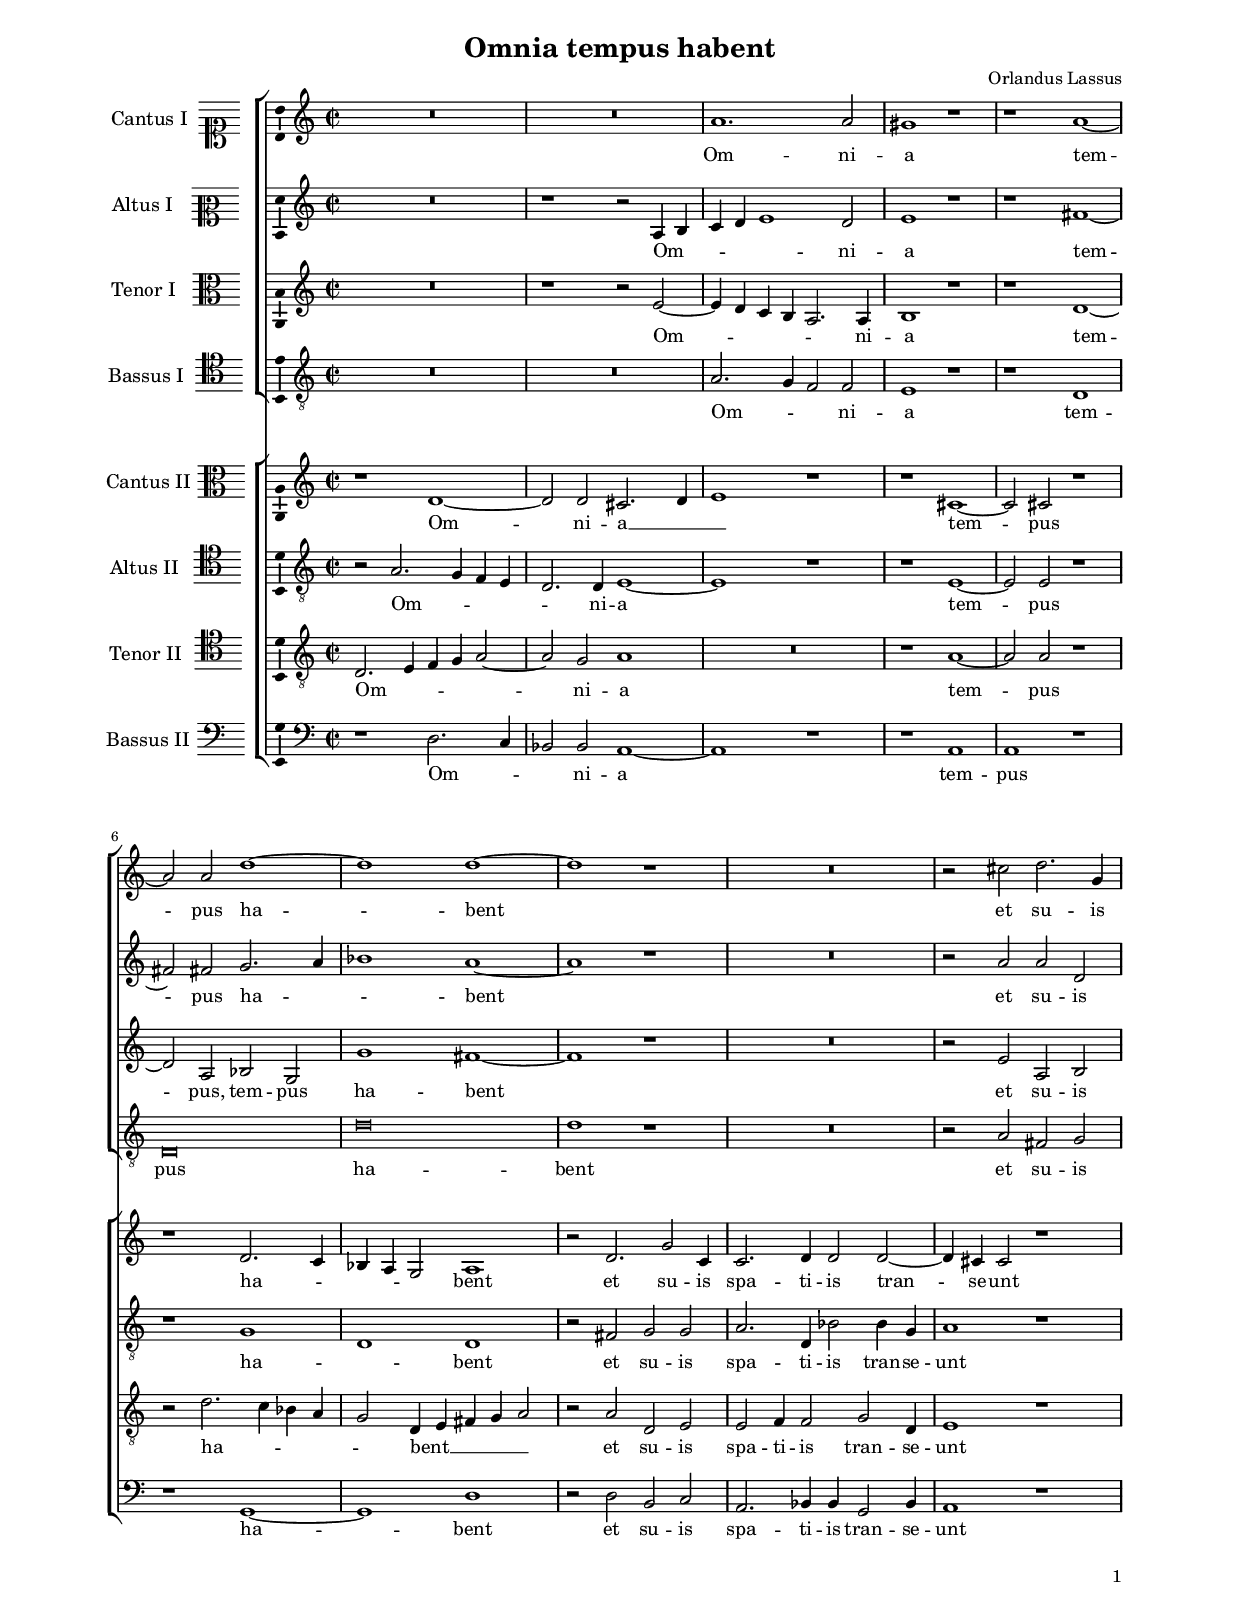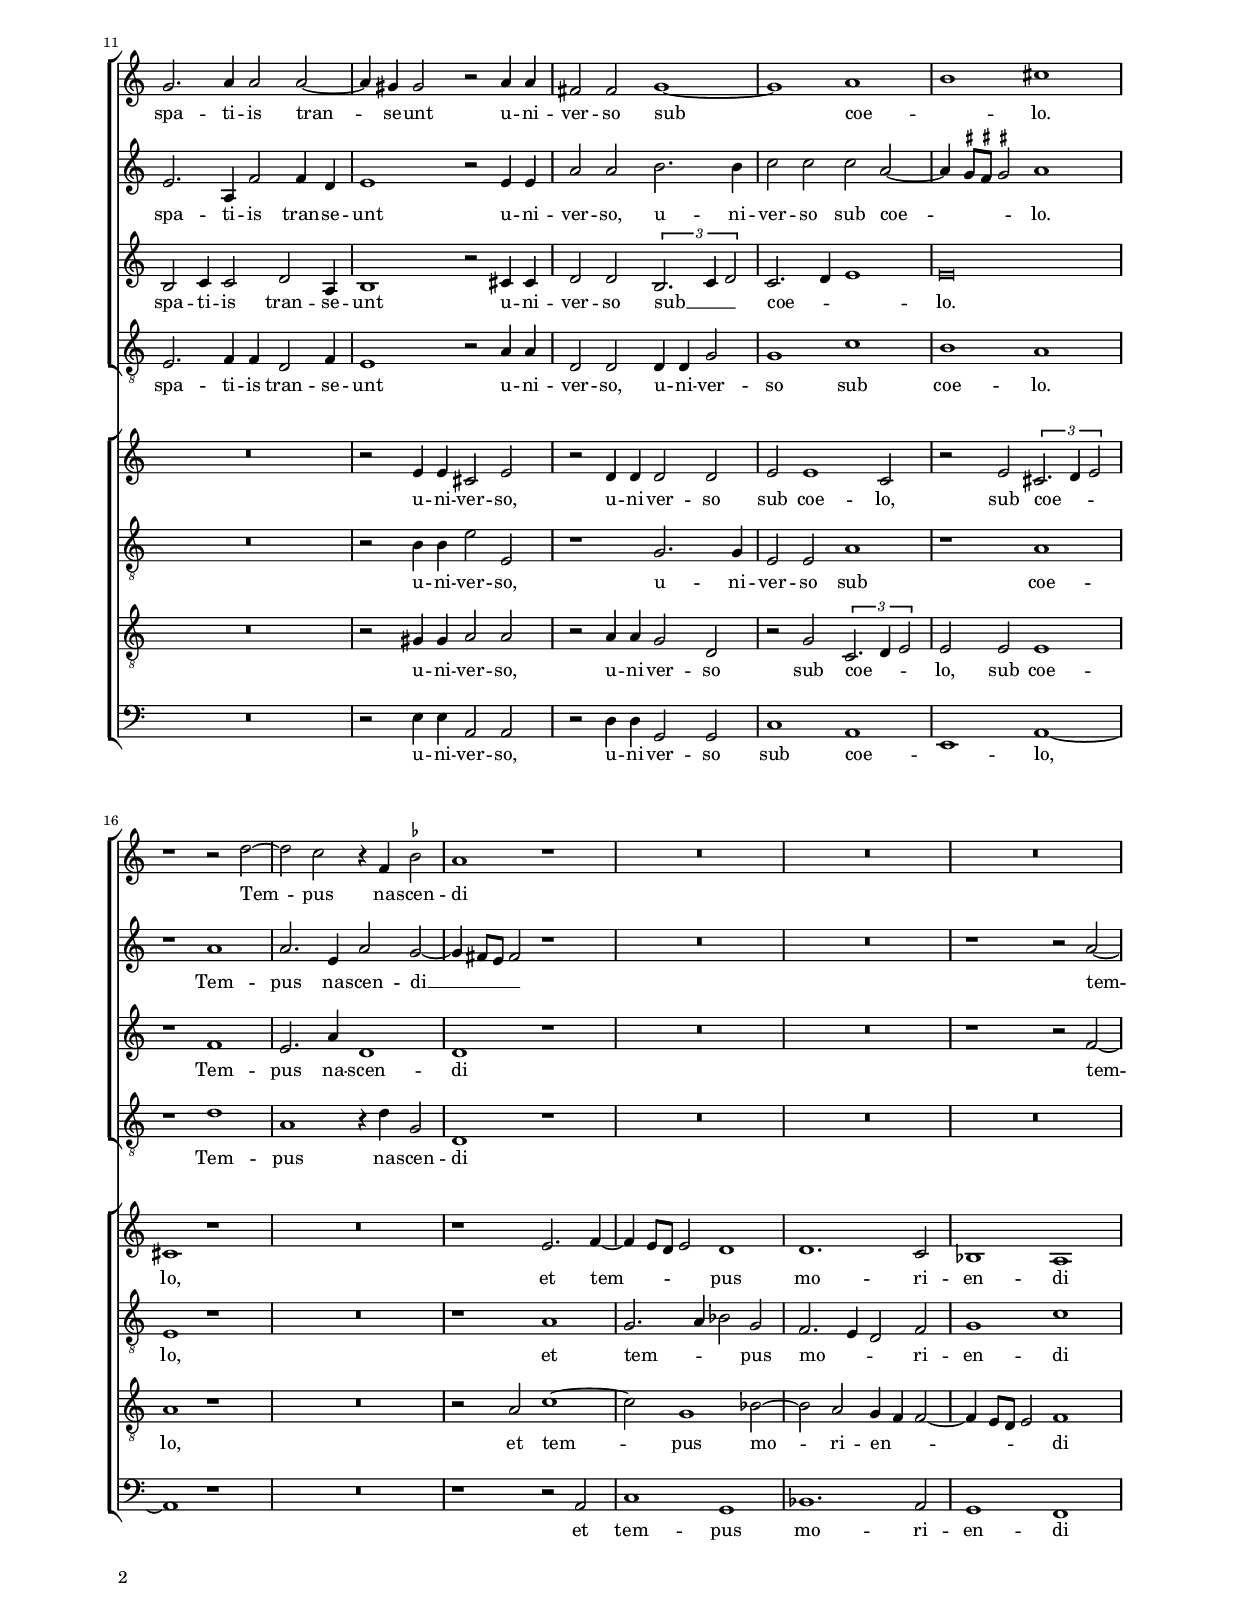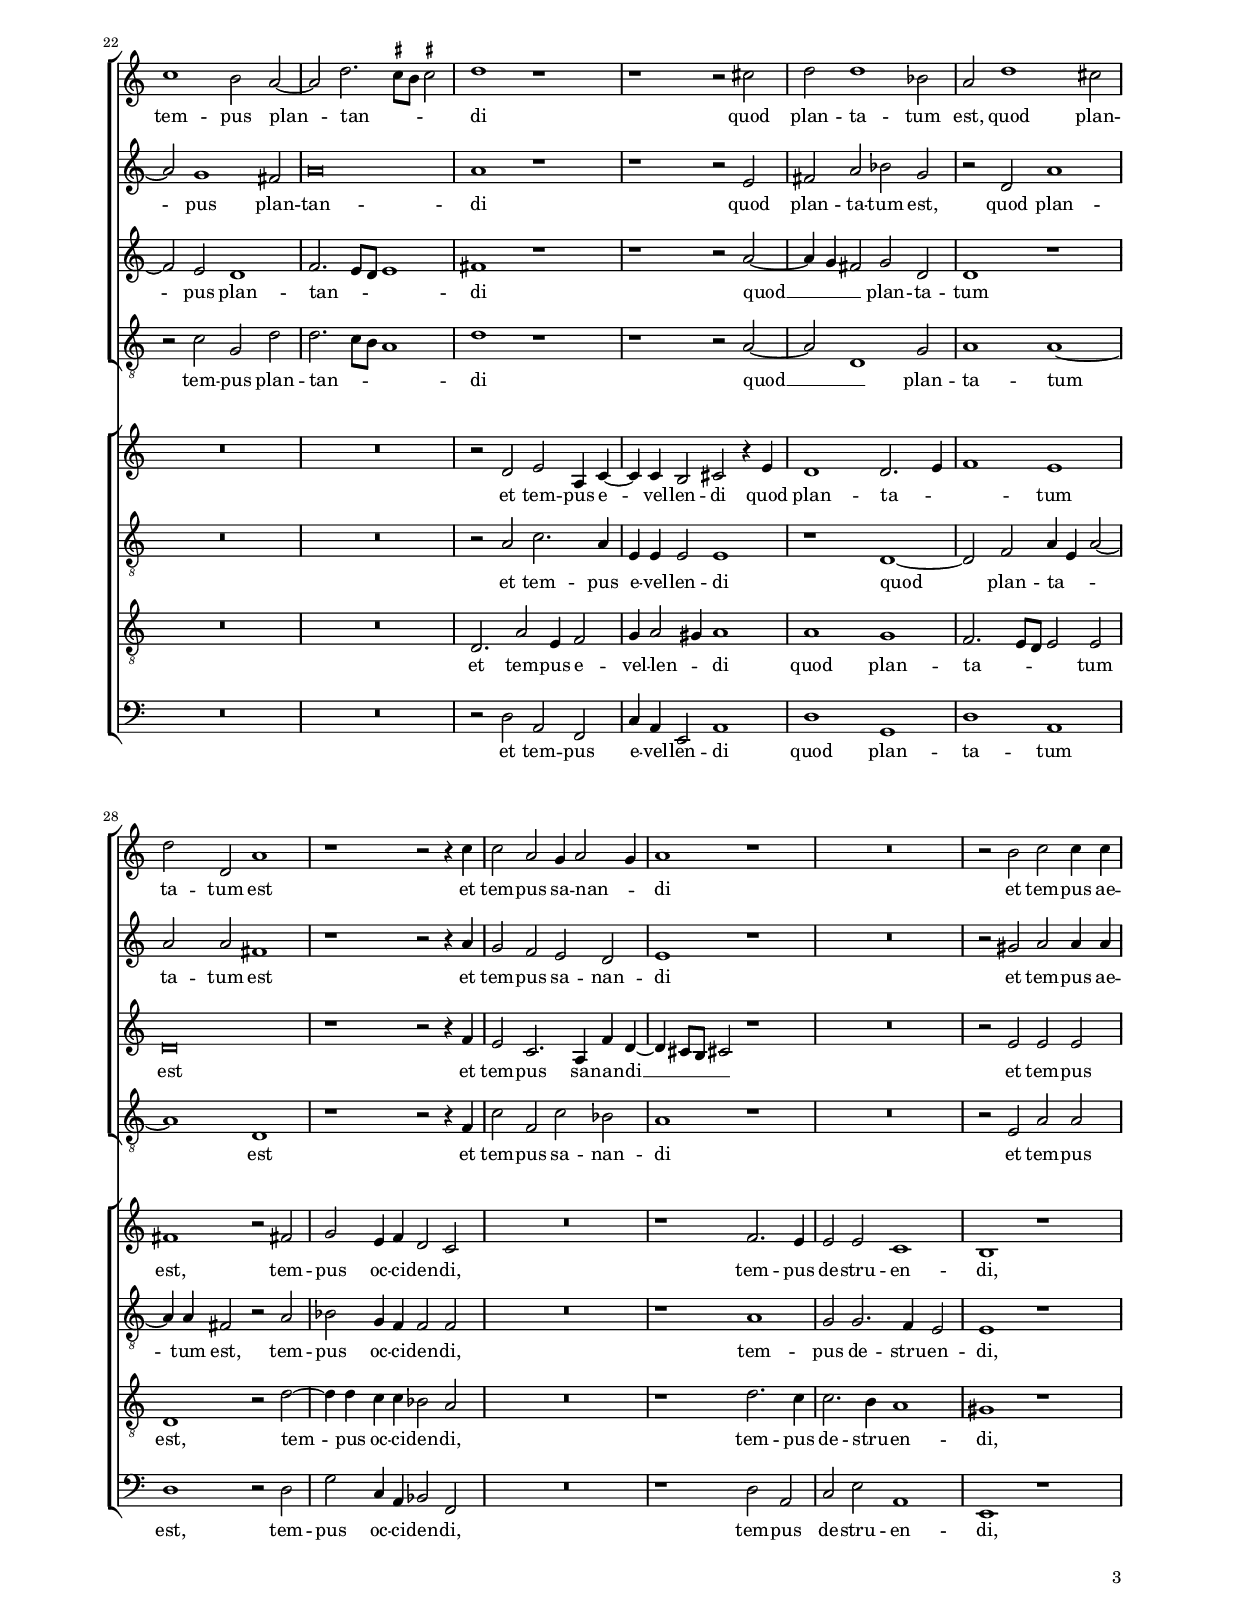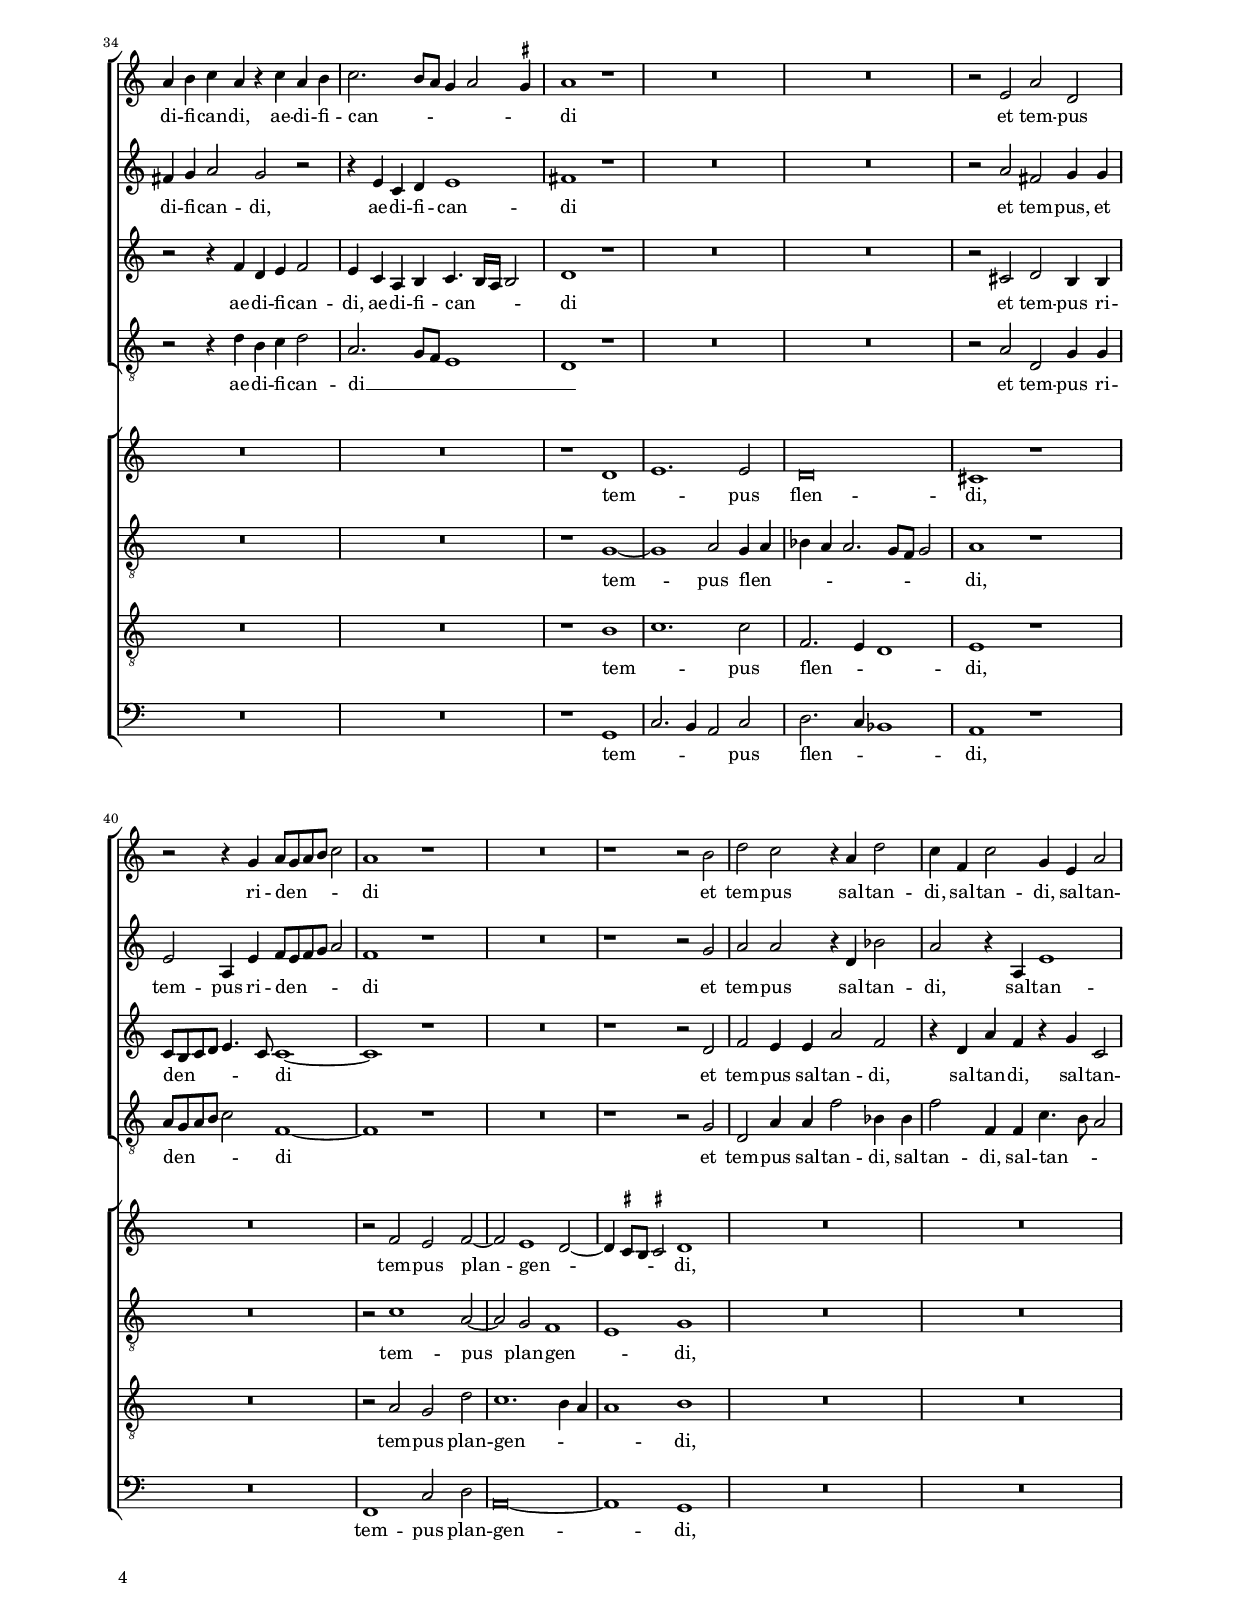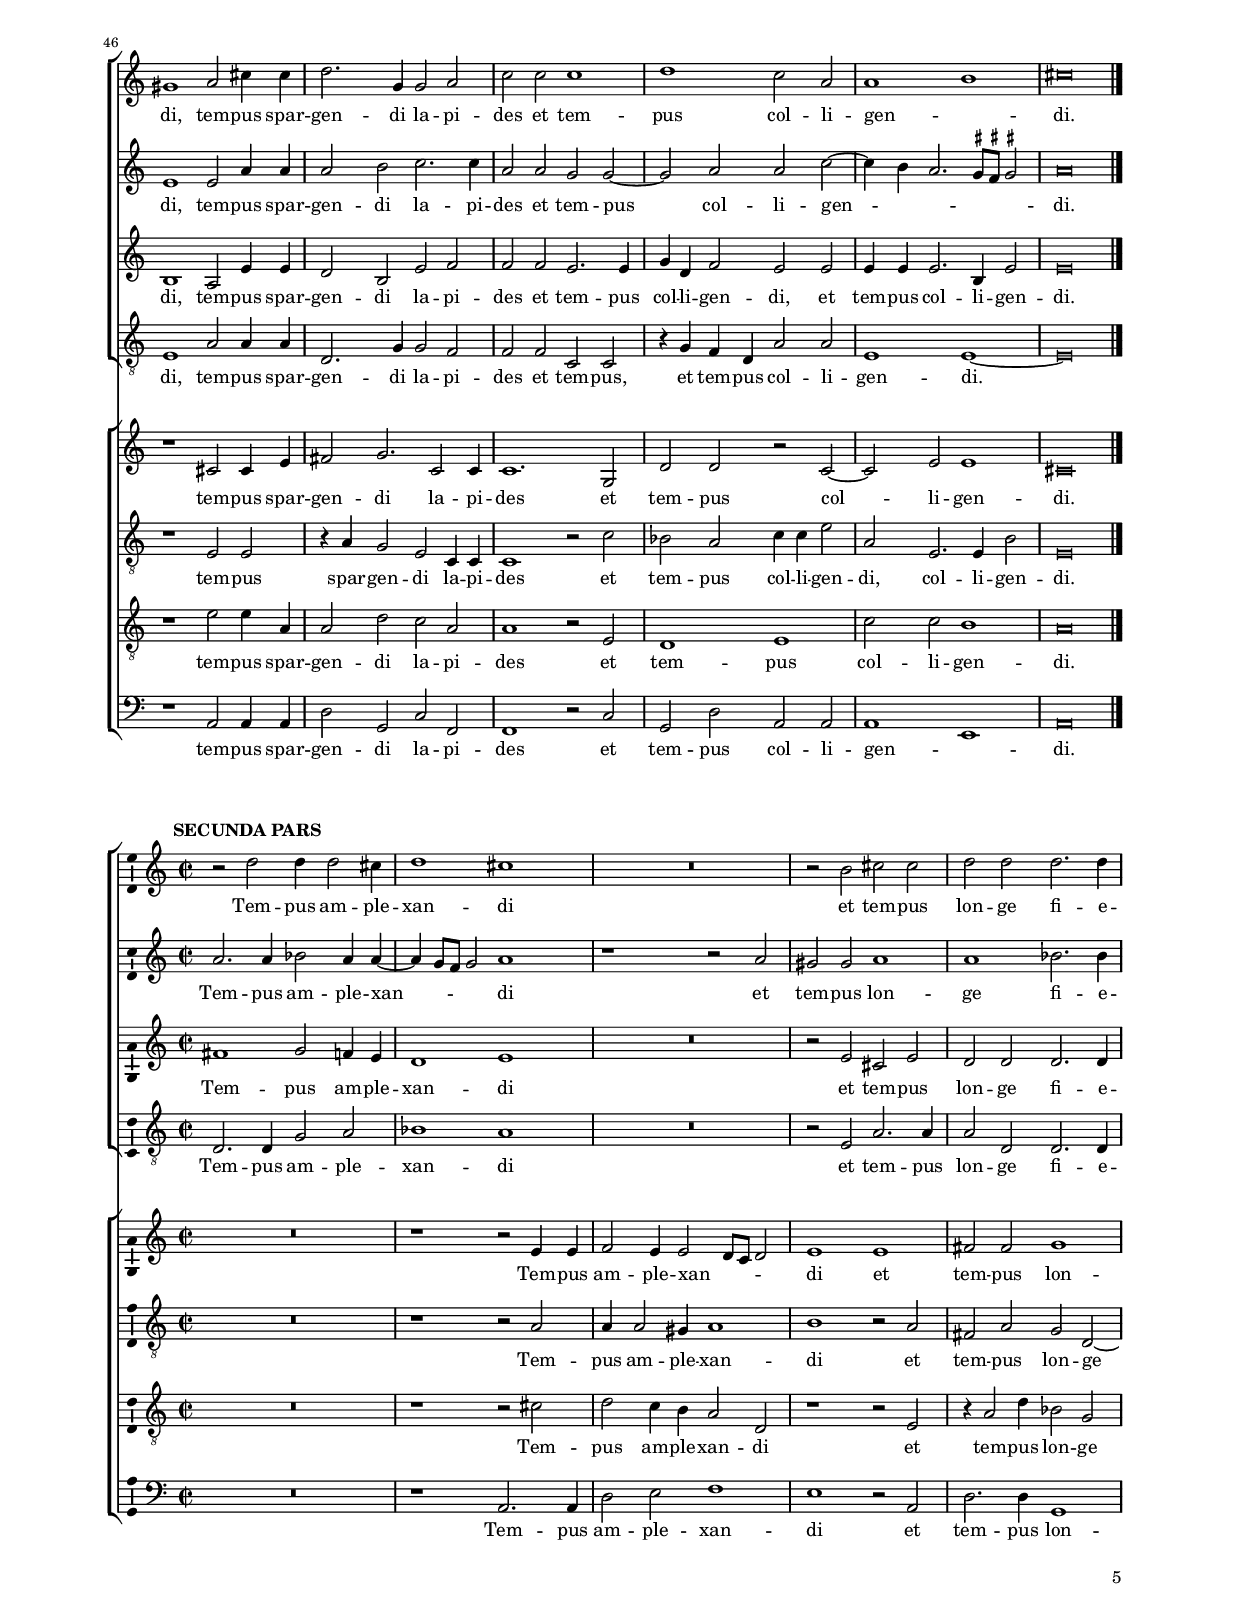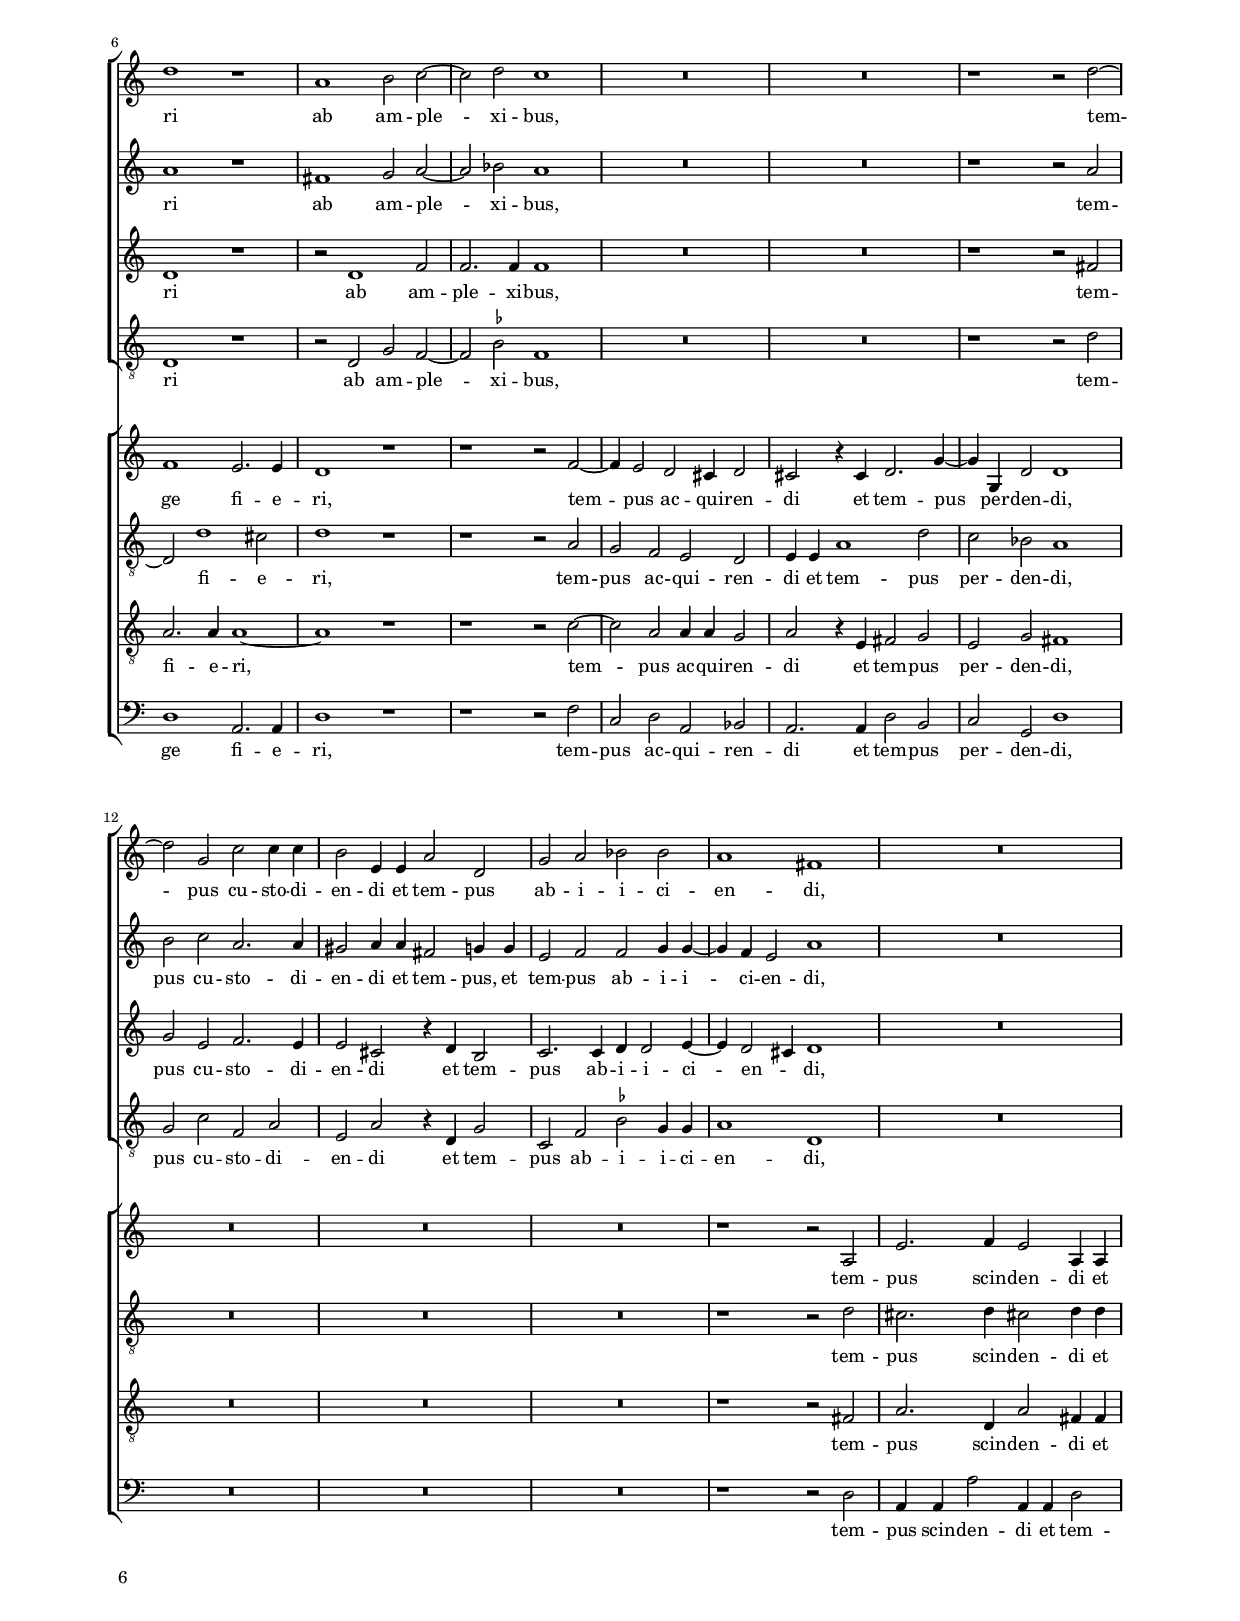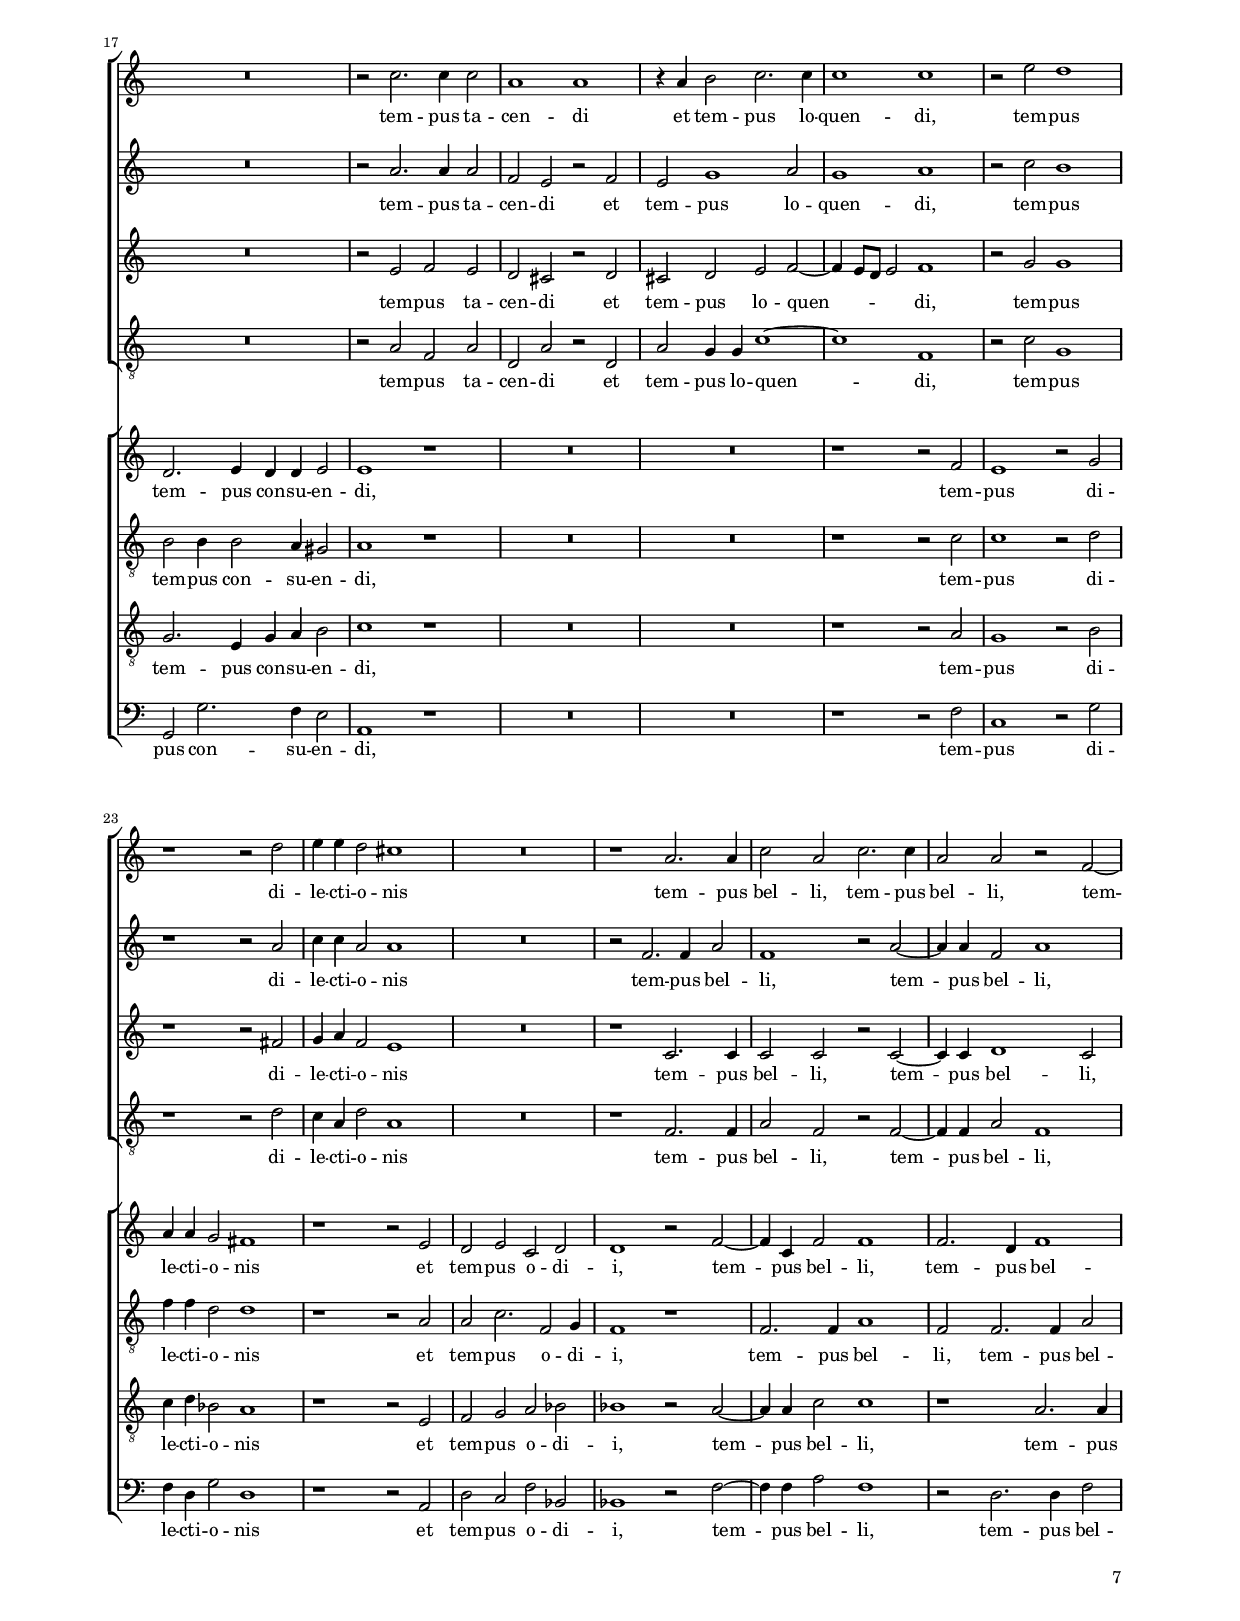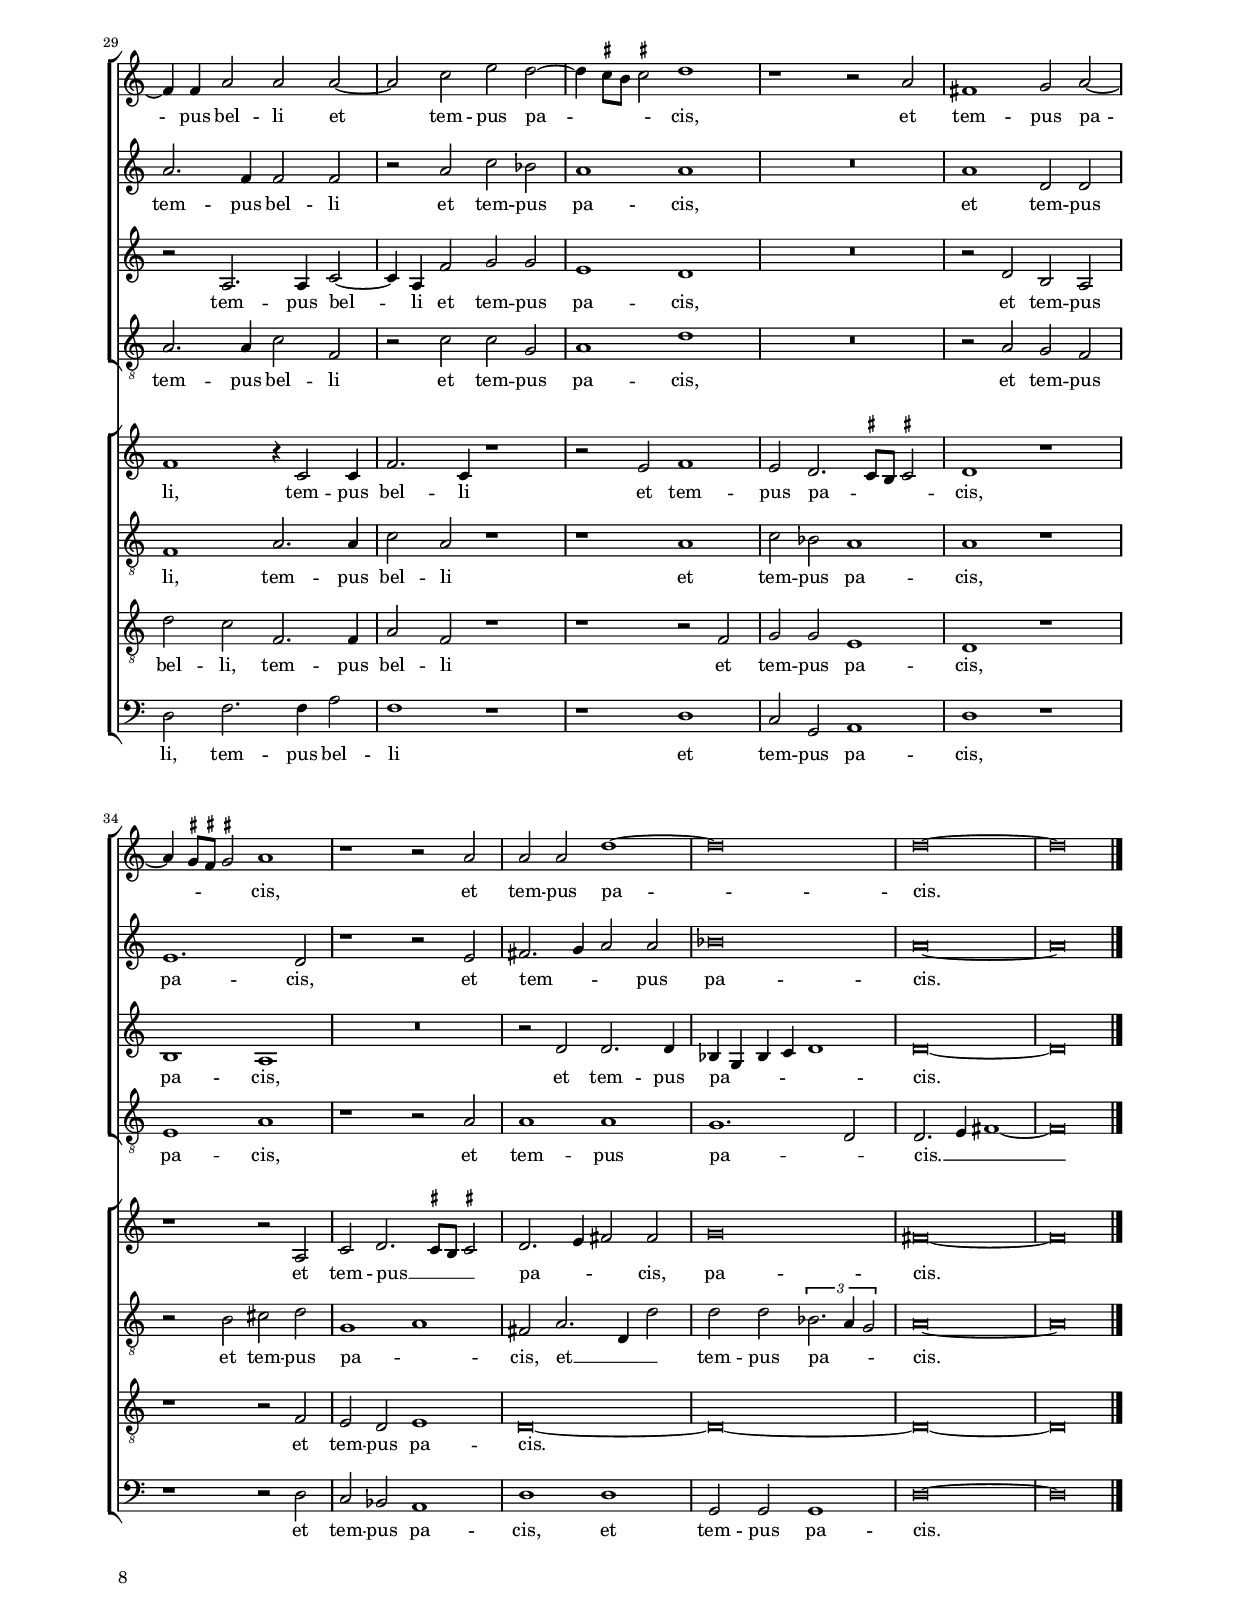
\header 
{
	title="Omnia tempus habent"
	composer="Orlandus Lassus"
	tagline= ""
}

\version "2.24.0"
\include "deutsch.ly"
#(set-global-staff-size 15)
% #(set-default-paper-size "letter")
#(ly:set-option 'point-and-click #f)


\paper
	{
	top-margin = 2 \cm
	bottom-margin = 1.4 \cm
	left-margin = 2 \cm
	right-margin = 2 \cm
	print-page-number = ##f
	ragged-bottom = ##f
	ragged-last-bottom = ##t
%   systems-per-page = 2
%   page-count = 6
	score-system-spacing = #'((basic-distance . 18) (minimum-distance . 14) (padding . 7) (strechability . 250))
	system-system-spacing = #'((basic-distance . 18) (minimum-distance . 14) (padding . 7) (strechability . 250))
	oddFooterMarkup=\markup   \fill-line { "" \fromproperty #'page:page-number-string }
	evenFooterMarkup=\markup  \fill-line { \fromproperty #'page:page-number-string "" }
	last-bottom-spacing = #'((basic-distance . 12) (minimum-distance . 7) (padding . 4))
	}


global =  
	{
	\key c \major
	\time 2/2 \set Score.measureLength = #(ly:make-moment 2/1)
	\skip 1*2*51 \bar "|."
	}

	ficta = { \once \set suggestAccidentals = ##t }
	
	forget = #(define-music-function (music) (ly:music?) #{
	\accidentalStyle forget
	$music
	\accidentalStyle default
	#})


incipitcantusprimus = \markup { \score {
	{
	\set Staff.instrumentName = \markup { \fontsize #1 "Cantus I" }
	\key c \major
	\clef soprano
	s4 \bar ""
	}
	\layout  {
	raggedright = ##t
	indent = 1.6 \cm
	line-width = 2.4\cm
	\context { \Staff \remove Time_signature_engraver }
	\override Staff.Clef.Y-extent = #'(0 . 0)
	}} \hspace #1 }


incipitaltusprimus = \markup { \score {
	{
	\set Staff.instrumentName = \markup { \fontsize #1 "Altus I" }
	\key c \major
	\clef mezzosoprano
	s4 \bar ""
	}
	\layout  {
	raggedright = ##t
	indent = 1.6 \cm
	line-width = 2.4\cm
	\context { \Staff \remove Time_signature_engraver }
	\override Staff.Clef.Y-extent = #'(0 . 0)
	}} \hspace #1 }


incipittenorprimus = \markup { \score {
	{
	\set Staff.instrumentName = \markup { \fontsize #1 "Tenor I" }
	\key c \major
	\clef alto
	s4 \bar ""
	}
	\layout  {
	raggedright = ##t
	indent = 1.6 \cm
	line-width = 2.4\cm
	\context { \Staff \remove Time_signature_engraver }
	\override Staff.Clef.Y-extent = #'(0 . 0)
	}} \hspace #1 }	


incipitbassusprimus = \markup { \score {
	{
	\set Staff.instrumentName = \markup { \fontsize #1 "Bassus I" }
	\key c \major
	\clef tenor
	s4 \bar ""
	}
	\layout  {
	raggedright = ##t
	indent = 1.6 \cm
	line-width = 2.4\cm
	\context { \Staff \remove Time_signature_engraver }
	\override Staff.Clef.Y-extent = #'(0 . 0)
	}} \hspace #1 }

incipitcantussecundus = \markup { \score {
	{
	\set Staff.instrumentName = \markup { \fontsize #1 "Cantus II" }
	\key c \major
	\clef alto
	s4 \bar ""
	}
	\layout  {
	raggedright = ##t
	indent = 1.6 \cm
	line-width = 2.4\cm
	\context { \Staff \remove Time_signature_engraver }
	\override Staff.Clef.Y-extent = #'(0 . 0)
	}} \hspace #1 }
      
incipitaltussecundus = \markup { \score {
	{
	\set Staff.instrumentName = \markup { \fontsize #1 "Altus II" }
	\key c \major
	\clef tenor
	s4 \bar ""
	}
	\layout  {
	raggedright = ##t
	indent = 1.6 \cm
	line-width = 2.4\cm
	\context { \Staff \remove Time_signature_engraver }
	\override Staff.Clef.Y-extent = #'(0 . 0)
	}} \hspace #1 }
      
incipittenorsecundus = \markup { \score {
	{
	\set Staff.instrumentName = \markup { \fontsize #1 "Tenor II" }
	\key c \major
	\clef tenor
	s4 \bar ""
	}
	\layout  {
	raggedright = ##t
	indent = 1.6 \cm
	line-width = 2.4\cm
	\context { \Staff \remove Time_signature_engraver }
	\override Staff.Clef.Y-extent = #'(0 . 0)
	}} \hspace #1 }


incipitbassussecundus = \markup { \score {
	{
	\set Staff.instrumentName = \markup { \fontsize #1 "Bassus II" }
	\key c \major
	\clef bass
	s4 \bar ""
	}
	\layout  {
	raggedright = ##t
	indent = 1.6 \cm
	line-width = 2.4\cm
	\context { \Staff \remove Time_signature_engraver }
	\override Staff.Clef.Y-extent = #'(0 . 0)
	}} \hspace #1 }


cantusprimus =  \relative c''
	{
	R\breve
	R\breve
	a1. a2
	gis1 r
%5
	r1 a~ |
	a2 a d1~
	d1 d~
	d1 r
	R\breve
%10
	r2 cis d2. g,4 |
	g2. a4 a2 a~
	a4 gis gis2 r a4 a
	fis2 fis g1~
	g1 a
%15
	h1 cis |
	r1 r2 d~
	d2 c r4 f, \ficta b2
	a1 r
	R\breve
%20
	R\breve |
	R\breve
	c1 h2 a~
	a2 d2. \ficta cis8 h \ficta cis!2
	d1 r
%25
	r1 r2 cis |
	d2 d1 b2
	a2 d1 cis2
	d2 d, a'1
	r1 r2 r4 c
%30
	c2 a g4 a2 g4 |
	a1 r
	R\breve
	r2 h c c4 c
	a4 h c a r c a h
%35
	c2. h8 a g4 a2 \ficta gis4 |
	a1 r
	R\breve
	R\breve
	r2 e a d,
%40
	r2 r4 g a8 g a h c2 |
	a1 r
	R\breve
	r1 r2 h
	d2 c r4 a d2
%45
	c4 f, c'2 g4 e a2 |
	gis1 a2 cis4 cis
	d2. g,4 g2 a
	c2 c c1
	d1 c2 a
%50
	a1 h |
	cis\breve |
	}


altusprimus =  \relative c'
	{
	R\breve
	r1 r2 a4 h
	c4 d e1 d2
	e1 r
%5
	r1 fis~ |
	fis2 fis g2. a4
	b1 a~
	a1 r
	R\breve
%10
	r2 a a d, |
	e2. a,4 f'2 f4 d
	e1 r2 e4 e
	a2 a h2. h4
	c2 c c a~
%15
	a4 \ficta gis8 \ficta fis \ficta gis!2 a1 |
	r1 a
	a2. e4 a2 g~
	g4 fis8 e fis2 r1
	R\breve
%20
	R\breve |
	r1 r2 a~
	a2 g1 fis2
	a\breve
	a1 r
%25
	r1 r2 e |
	fis2 a b g
	r2 d a'1
	a2 a fis1
	r1 r2 r4 a
%30
	g2 f e d |
	e1 r
	R\breve
	r2 gis a a4 a
	fis4 g a2 g r
%35
	r4 e c d e1 |
	fis1 r
	R\breve
	R\breve
	r2 a fis g4 g
%40
	e2 a,4 e' f8 e f g a2 |
	f1 r
	R\breve
	r1 r2 g
	a2 a r4 d, b'2
%45
	a2 r4 a, e'1 |
	e1 e2 a4 a
	a2 h c2. c4
	a2 a g g~
	g2 a a c~
%50
	c4 h a2. \ficta gis8 \ficta fis \ficta gis!2 |
	a\breve |
	}


tenorprimus =  \relative c'
	{
	R\breve
	r1 r2 e~
	e4 d c h a2. a4
	h1 r
%5
	r1 d~ |
	d2 a b g
	g'1 fis~
	fis1 r
	R\breve
%10
	r2 e a, h |
	h2 c4 c2 d a4
	h1 r2 cis4 cis
	d2 d \tuplet 3/2 { h2. c4 d2 }
	c2. d4 e1
%15
	e\breve |
	r1 f
	e2. a4 d,1
	d1 r
	R\breve
%20
	R\breve |
	r1 r2 f~
	f2 e d1
	f2. e8 d e1
	fis1 r
%25
	r1 r2 a~ |
	a4 g fis2 g d
	d1 r
	d\breve
	r1 r2 r4 f
%30
	e2 c2. a4 f' d~ |
	d4 cis8 h cis!2 r1
	R\breve
	r2 e e e
	r2 r4 f d e f2
%35
	e4 c a h c4. h16 a h2 |
	d1 r
	R\breve
	R\breve
	r2 cis d h4 h
%40
	c8 h c d e4. c8 c1~ |
	c1 r
	R\breve
	r1 r2 d
	f2 e4 e a2 f
%45
	r4 d a' f r g c,2 |
	h1 a2 e'4 e
	d2 h e f
	f2 f e2. e4
	g4 d f2 e e
%50
	e4 e e2. h4 e2 |
	e\breve |
	}


bassusprimus =  \relative c
	{
	R\breve
	R\breve
	a'2. g4 f2 f
	e1 r
%5
	r1 d |
	d\breve
	d'\breve
	d1 r
	R\breve
%10
	r2 a fis g |
	e2. f4 f d2 f4
	e1 r2 a4 a
	d,2 d d4 d g2
	g1 c
%15
	h1 a |
	r1 d
	a1 r4 d g,2
	d1 r
	R\breve
%20
	R\breve |
	R\breve
	r2 c' g d'
	d2. c8 h a1
	d1 r
%25
	r1 r2 a~ |
	a2 d,1 g2
	a1 a~
	a1 d,
	r1 r2 r4 f
%30
	c'2 f, c' b |
	a1 r
	R\breve
	r2 e a a
	r2 r4 d h c d2
%35
	a2. g8 f e1 |
	d1 r
	R\breve
	R\breve
	r2 a' d, g4 g
%40
	a8 g a h c2 f,1~ |
	f1 r
	R\breve
	r1 r2 g
	d2 a'4 a f'2 b,4 b
%45
	f'2 f,4 f c'4. h8 a2 |
	e1 a2 a4 a
	d,2. g4 g2 f
	f2 f c c
	r4 g' f d a'2 a
%50
	e1 e~ |
	e\breve |
	}

cantussecundus =  \relative c''
	{
	r1 d,~
	d2 d cis2. d4
	e1 r
	r1 cis~
%5
	cis2 cis r1 |
	r1 d2. c4
	b4 a g2 a1
	r2 d2. g2 c,4
	c2. d4 d2 d~
%10
	d4 cis cis2 r1 |
	R\breve
	r2 e4 e cis2 e
	r2 d4 d d2 d
	e2 e1 c2
%15
	r2 e \tuplet 3/2 { cis2. d4 e2 } |
	cis1 r
	R\breve
	r1 e2. f4~
	f4 e8 d e2 d1
%20
	d1. c2 |
	b1 a
	R\breve
	R\breve
	r2 d e a,4 c~
%25
	c4 c h2 cis r4 e |
	d1 d2. e4
	f1 e
	fis1 r2 fis!
	g2 e4 f d2 c
%30
	R\breve |
	r1 f2. e4
	e2 e c1
	h1 r
	R\breve
%35
	R\breve |
	r1 d
	e1. e2
	d\breve
	cis1 r
%40
	R\breve |
	r2 f e f~
	f2 e1 d2~
	d4 \ficta cis8 h \ficta cis!2 d1
	R\breve
%45
	R\breve |
	r1 cis2 cis4 e
	fis2 g2. c,2 c4
	c1. g2
	d'2 d r c~
%50
	c2 e e1 |
	cis\breve |
	}


altussecundus =  \relative c' 
	{
	r2 a2. g4 f e
	d2. d4 e1~
	e1 r
	r1 e~
%5
	e2 e r1 |
	r1 g
	d1 d
	r2 fis g g
	a2. d,4 b'2 b4 g
%10
	a1 r |
	R\breve
	r2 h4 h e2 e,
	r1 g2. g4
	e2 e a1
%15
	r1 a |
	e1 r
	R\breve
	r1 a
	g2. a4 b2 g
%20
	f2. e4 d2 f |
	g1 c
	R\breve
	R\breve
	r2 a c2. a4
%25
	e4 e e2 e1 |
	r1 d~
	d2 f a4 e a2~
	a4 a fis2 r a
	b2 g4 f f2 f
%30
	R\breve |
	r1 a
	g2 g2. f4 e2
	e1 r
	R\breve
%35
	R\breve |
	r1 g~
	g1 a2 g4 a
	b4 a a2. g8 f g2
	a1 r
%40
	R\breve |
	r2 c1 a2~
	a2 g f1
	e1 g
	R\breve
%45
	R\breve |
	r1 e2 e
	r4 a g2 e c4 c
	c1 r2 c'
	b2 a c4 c e2
%50
	a,2 e2. e4 h'2 |
	e,\breve |
	}


tenorsecundus =  \relative c' 
	{
	d,2. e4 f g a2~
	a2 g a1
	R\breve
	r1 a~
%5
	a2 a r1 |
	r2 d2. c4 b a
	g2 d4 e fis g a2
	r2 a d, e
	e2 f4 f2 g d4
%10
	e1 r |
	R\breve
	r2 gis4 gis a2 a
	r2 a4 a g2 d
	r2 g \tuplet 3/2 { c,2. d4 e2 }
%15
	e2 e e1 |
	a1 r
	R\breve
	r2 a c1~
	c2 g1 b2~
%20
	b2 a g4 f f2~ |
	f4 e8 d e2 f1
	R\breve
	R\breve
	d2. a'2 e4 f2
%25
	g4 a2 gis4 a1 |
	a1 g
	f2. e8 d e2 e
	d1 r2 d'~
	d4 d c c b2 a
%30
	R\breve |
	r1 d2. c4
	c2. h4 a1
	gis1 r
	R\breve
%35
	R\breve |
	r1 h
	c1. c2
	f,2. e4 d1
	e1 r
%40
	R\breve |
	r2 a g d'
	c1. h4 a
	a1 h
	R\breve
%45
	R\breve |
	r1 e2 e4 a,
	a2 d c a
	a1 r2 e
	d1 e
%50
	c'2 c h1 |
	a\breve |
	}


bassussecundus  =  \relative c 
	{
	r1 d2. c4
	b2 b a1~
	a1 r
	r1 a
%5
	a1 r |
	r1 g~
	g1 d'
	r2 d h c
	a2. b4 b g2 b4
%10
	a1 r |
	R\breve
	r2 e'4 e a,2 a
	r2 d4 d g,2 g
	c1 a
%15
	e1 a~ |
	a1 r
	R\breve
	r1 r2 a
	c1 g
%20
	b1. a2 |
	g1 f
	R\breve
	R\breve
	r2 d' a f
%25
	c'4 a e2 a1 |
	d1 g,
	d'1 a
	d1 r2 d
	g2 c,4 a b2 f
%30
	R\breve |
	r1 d'2 a
	c2 e a,1
	e1 r
	R\breve
%35
	R\breve |
	r1 g
	c2. h4 a2 c
	d2. c4 b1
	a1 r
%40
	R\breve |
	f1 c'2 d
	a\breve~
	a1 g
	R\breve
%45
	R\breve |
	r1 a2 a4 a
	d2 g, c f,
	f1 r2 c'
	g2 d' a a
%50
	a1 e |
	a\breve |
	}


lyricscantusprimus = \lyricmode {
        Om -- ni -- a tem -- pus ha -- bent
        et su -- is spa -- ti -- is tran -- se -- unt
        u -- ni -- ver -- so sub coe -- _ lo.
        Tem -- pus na -- scen -- di
        tem -- pus plan -- tan -- _ _ _ di
        quod plan -- ta -- tum est,
        quod plan -- ta -- tum est
        et tem -- pus sa -- nan -- _ di
        et tem -- pus ae -- di -- fi -- can -- di,
        ae -- di -- fi -- can -- _ _ _ _ _ di
        et tem -- pus ri -- den -- _ _ _ _ di
        et tem -- pus sal -- tan -- di,
        sal -- tan -- di,
        sal -- tan -- di,
        tem -- pus spar -- gen -- di la -- pi -- des
        et tem -- pus col -- li -- gen -- _ di.
	}


lyricsaltusprimus = \lyricmode {
        Om -- _ _ _ _ ni -- a tem -- pus ha -- _ _ bent
        et su -- is spa -- ti -- is tran -- se -- unt
        u -- ni -- ver -- so,
        u -- ni -- ver -- so sub coe -- _ _ _ lo.
        Tem -- pus na -- scen -- di __ _ _ _
        tem -- pus plan -- tan -- di
        quod plan -- ta -- tum est,
        quod plan -- ta -- tum est
        et tem -- pus sa -- nan -- di
        et tem -- pus ae -- di -- fi -- can -- di,
        ae -- di -- fi -- can -- di
        et tem -- pus,
        et tem -- pus ri -- den -- _ _ _ _ di
        et tem -- pus sal -- tan -- di,
        sal -- tan -- di,
        tem -- pus spar -- gen -- di la -- pi -- des
        et tem -- pus col -- li -- gen -- _ _ _ _ _ di.
	}
	

lyricstenorprimus = \lyricmode {
        Om -- _ _ _ _ ni -- a tem -- pus,
        tem -- pus ha -- bent
        et su -- is spa -- ti -- is tran -- se -- unt
        u -- ni -- ver -- so sub __ _ _ coe -- _ _ lo.
        Tem -- pus na -- scen -- di
        tem -- pus plan -- tan -- _ _ _ di
        quod __ _ _ plan -- ta -- tum est
        et tem -- pus sa -- nan -- di __ _ _ _
        et tem -- pus ae -- di -- fi -- can -- di,
        ae -- di -- fi -- can -- _ _ _ di
        et tem -- pus ri -- den -- _ _ _ _ _ di
        et tem -- pus sal -- tan -- di,
        sal -- tan -- di,
        sal -- tan -- di,
        tem -- pus spar -- gen -- di la -- pi -- des
        et tem -- pus col -- li -- gen -- di,
        et tem -- pus col -- li -- gen -- di.
	}


lyricsbassusprimus = \lyricmode {
        Om -- _ _ ni -- a tem -- pus ha -- bent
        et su -- is spa -- ti -- is tran -- se -- unt
        u -- ni -- ver -- so,
        u -- ni -- ver -- so sub coe -- lo.
        Tem -- pus na -- scen -- di
        tem -- pus plan -- tan -- _ _ _ di
        quod __ _ plan -- ta -- tum est
        et tem -- pus sa -- nan -- di
        et tem -- pus ae -- di -- fi -- can -- di __ _ _ _ _
        et tem -- pus ri -- den -- _ _ _ _ di
        et tem -- pus sal -- tan -- di,
        sal -- tan -- di,
        sal -- tan -- _ _ di,
        tem -- pus spar -- gen -- di la -- pi -- des
        et tem -- pus,
        et tem -- pus col -- li -- gen -- di.
	}


lyricscantussecundus = \lyricmode {
        Om -- ni -- a __ _ _ tem -- pus ha -- _ _ _ _ bent
        et su -- is spa -- ti -- is tran -- se -- unt
        u -- ni -- ver -- so,
        u -- ni -- ver -- so sub coe -- lo,
        sub coe -- _ _ lo,
        et tem -- _ _ _ pus mo -- ri -- en -- di
        et tem -- pus e -- vel -- len -- di
        quod plan -- ta -- _ _ tum est,
        tem -- pus oc -- ci -- den -- di,
        tem -- pus de -- stru -- en -- di,
        tem -- _ pus flen -- di,
        tem -- pus plan -- gen -- _ _ _ _ di,
        tem -- pus spar -- gen -- di la -- pi -- des
        et tem -- pus col -- li -- gen -- di.
	}


lyricsaltussecundus = \lyricmode {
        Om -- _ _ _ _ ni -- a tem -- pus ha -- _ bent
        et su -- is spa -- ti -- is tran -- se -- unt
        u -- ni -- ver -- so,
        u -- ni -- ver -- so sub coe -- lo,
        et tem -- _ _ pus mo -- _ _ ri -- en -- di
        et tem -- pus e -- vel -- len -- di
        quod plan -- ta -- _ _ tum est,
        tem -- pus oc -- ci -- den -- di,
        tem -- pus de -- stru -- en -- di,
        tem -- pus flen -- _ _ _ _ _ _ _ di,
        tem -- pus plan -- gen -- _ di,
        tem -- pus spar -- gen -- di la -- pi -- des
        et tem -- pus col -- li -- gen -- di,
        col -- li -- gen -- di.
	}


lyricstenorsecundus = \lyricmode {
        Om -- _ _ _ _ ni -- a tem -- pus ha -- _ _ _ _ bent __ _ _ _ _
        et su -- is spa -- ti -- is tran -- se -- unt
        u -- ni -- ver -- so,
        u -- ni -- ver -- so sub coe -- _ _ lo,
        sub coe -- lo,
        et tem -- pus mo -- ri -- en -- _ _ _ _ _ di
        et tem -- pus e -- vel -- len -- _ di
        quod plan -- ta -- _ _ _ tum est,
        tem -- pus oc -- ci -- den -- di,
        tem -- pus de -- stru -- en -- di,
        tem -- _ pus flen -- _ _ di,
        tem -- pus plan -- gen -- _ _ _ di,
        tem -- pus spar -- gen -- di la -- pi -- des
        et tem -- pus col -- li -- gen -- di.
	}


lyricsbassussecundus = \lyricmode {
        Om -- _ _ ni -- a tem -- pus ha -- bent
        et su -- is spa -- ti -- is tran -- se -- unt
        u -- ni -- ver -- so,
        u -- ni -- ver -- so sub coe -- _ lo,
        et tem -- pus mo -- ri -- en -- di
        et tem -- pus e -- vel -- len -- di
        quod plan -- ta -- tum est,
        tem -- pus oc -- ci -- den -- di,
        tem -- pus de -- stru -- en -- di,
        tem -- _ _ _ pus flen -- _ _ di,
        tem -- pus plan -- gen -- di,
        tem -- pus spar -- gen -- di la -- pi -- des
        et tem -- pus col -- li -- gen -- _ di.
	}

\score
{	\transpose c c {
	
<<
	\new ChoirStaff \with { \override StaffGrouper.staffgroup-staff-spacing.basic-distance = #15 
				\override StaffGrouper.staff-staff-spacing.basic-distance = #12 }
	<<
	\new Staff << \global
	\new Voice="v5" {
		\set Staff.instrumentName=\incipitcantusprimus
		\set Staff.midiInstrument = "reed organ"
		\clef violin
		\cantusprimus }
	\new Lyrics \lyricsto "v5" {\lyricscantusprimus }
	>>
	
	\new Staff << \global
	\new Voice="v6" {
		\set Staff.instrumentName=\incipitaltusprimus
		\set Staff.midiInstrument = "reed organ"
		\clef violin 
		\altusprimus }
	\new Lyrics \lyricsto "v6" {\lyricsaltusprimus }
	>>
	
	\new Staff << \global
	\new Voice="v7" {
		\set Staff.instrumentName=\incipittenorprimus
		\set Staff.midiInstrument = "reed organ"
		\clef violin
		\tenorprimus }
	\new Lyrics \lyricsto "v7" {\lyricstenorprimus }
	>>
	
	\new Staff << \global
	\new Voice="v8" {
		\set Staff.instrumentName=\incipitbassusprimus
		\set Staff.midiInstrument = "reed organ"
		\clef "G_8" 
		\bassusprimus }
	\new Lyrics \lyricsto "v8" {\lyricsbassusprimus}
	>>
	>>
	
	\new ChoirStaff \with { \override StaffGrouper.staff-staff-spacing.basic-distance = #12 }
	<<
        
	\new Staff << \global
	\new Voice="v1" {
		\set Staff.instrumentName=\incipitcantussecundus
		\set Staff.midiInstrument = "reed organ"
		\clef violin
		\cantussecundus }
	\new Lyrics \lyricsto "v1" {\lyricscantussecundus }
	>>
	
	\new Staff << \global
	\new Voice="v2" {
		\set Staff.instrumentName=\incipitaltussecundus
		\set Staff.midiInstrument = "reed organ"
		\clef "G_8" % violin
		\altussecundus }
	\new Lyrics \lyricsto "v2" {\lyricsaltussecundus }
	>>
	
	\new Staff << \global
	\new Voice="v3" {
		\set Staff.instrumentName=\incipittenorsecundus
		\set Staff.midiInstrument = "reed organ"
		\clef "G_8"
		\tenorsecundus }
	\new Lyrics \lyricsto "v3" {\lyricstenorsecundus }
	>>
	
	\new Staff << \global
	\new Voice="v4" {
		\set Staff.instrumentName=\incipitbassussecundus
		\set Staff.midiInstrument = "reed organ"
		\clef bass 
		\bassussecundus }
	\new Lyrics \lyricsto "v4" {\lyricsbassussecundus}
	>>
	>>
>>
	} % transpose

\layout
	{
	indent = 2.5 \cm
%	\context { \Lyrics \override VerticalAxisGroup.nonstaff-relatedstaff-spacing.padding = #2 }
%	\context { \Lyrics \override LyricText.font-size = #1 }
	\context { \Score \override BarNumber.padding = #2 }
	\context { \Voice \override NoteHead.style = #'baroque }
	\context { \Staff \consists Ambitus_engraver }
	\context { \Staff \override TimeSignature.break-visibility = #end-of-line-invisible }
	}

\midi
	{
	 \tempo 2 = 85
	}
    
        
}
    
    
%%%%%%%%%%%%%%%%%%%%%%%%%%%%  SECUNDA PARS %%%%%%%%%%%%%%%%%%%%%%%%%%%%%%%%%

        
        
%	\mark \markup { \override #'(style . baroque) { \note  {\breve} #1 = \note {\breve.} #1 } }

global = {
	\key c \major
	\time 2/2 \set Score.measureLength = #(ly:make-moment 2/1)
	\skip 1*2*39 \bar "|."
	}


cantusprimus =  \relative c''
	{
	r2 d d4 d2 cis4
	d1 cis
	R\breve
	r2 h cis cis
%5
	d2 d d2. d4 |
	d1 r
	a1 h2 c~
	c2 d c1
	R\breve
%10
	R\breve |
	r1 r2 d~
	d2 g, c c4 c
	h2 e,4 e a2 d,
	g2 a b b
%15
	a1 fis |
	R\breve
	R\breve
	r2 c'2. c4 c2
	a1 a
%20
	r4 a h2 c2. c4 |
	c1 c
	r2 e d1
	r1 r2 d
	e4 e d2 cis1
%25
	R\breve |
	r1 a2. a4
	c2 a c2. c4
	a2 a r f~
	f4 f a2 a a~
%30
	a2 c e d~ |
	d4 \ficta cis8 h \ficta cis!2 d1
	r1 r2 a
	fis1 g2 a~
	a4 \ficta gis8 \ficta fis \ficta gis!2 a1
%35
	r1 r2 a |
	a2 a d1~
	d\breve
	d\breve~
	d\breve |
	}


altusprimus =  \relative c'
	{
	a'2. a4 b2 a4 a~
	a4 g8 f g2 a1
	r1 r2 a
	gis2 gis a1
%5
	a1 b2. b4 |
	a1 r
	fis1 g2 a~
	a2 b a1
	R\breve
%10
	R\breve |
	r1 r2 a
	h2 c a2. a4
	gis2 a4 a fis2 g4 g 
	e2 f f g4 g~
%15        
	g4 f e2 a1
	R\breve |
	R\breve
	r2 a2. a4 a2
	f2 e r f
%20
	e2 g1 a2
	g1 a |
	r2 c h1
	r1 r2 a
	c4 c a2 a1
%25
	R\breve
	r2 f2. f4 a2 |
	f1 r2 a~
	a4 a f2 a1
	a2. f4 f2 f
%30
	r2 a c b
	a1 a |
	R\breve
	a1 d,2 d
	e1. d2
%35
	r1 r2 e
	fis2. g4 a2 a |
	b\breve
	a\breve~
	a\breve |
	}


tenorprimus =  \relative c'
	{
	fis1 g2 f4 e
	d1 e
	R\breve
	r2 e cis e
%5
	d2 d d2. d4 |
	d1 r
	r2 d1 f2
	f2. f4 f1
	R\breve
%10
	R\breve |
	r1 r2 fis
	g2 e f2. e4
	e2 cis r4 d h2
	c2. c4 d4 d2 e4~
%15
	e4 d2 cis4 d1 |
	R\breve
	R\breve
	r2 e f e
	d2 cis r d
%20
	cis2 d e f~ |
	f4 e8 d e2 f1
	r2 g g1
	r1 r2 fis
	g4 a f2 e1
%25
	R\breve |
	r1 c2. c4
	c2 c r c~
	c4 c d1 c2
	r2 a2. a4 c2~
%30
	c4 a f'2 g g |
	e1 d
	R\breve
	r2 d h a
	h1 a
%35
	R\breve |
	r2 d d2. d4
	b4 g b c d1
	d\breve~
	d\breve |
	}


bassusprimus =  \relative c
	{
	d2. d4 g2 a
	b1 a
	R\breve
	r2 e a2. a4
%5
	a2 d, d2. d4 |
	d1 r
	r2 d g f~
	f2 \ficta b f1
	R\breve
%10
	R\breve |
	r1 r2 d'
	g,2 c f, a
	e2 a r4 d, g2
	c,2 f \ficta b g4 g
%15
	a1 d, |
	R\breve
	R\breve
	r2 a' f a
	d,2 a' r d,
%20
	a'2 g4 g c1~ |
	c1 f,
	r2 c' g1
	r1 r2 d'
	c4 a d2 a1
%25
	R\breve |
	r1 f2. f4
	a2 f r f~
	f4 f a2 f1
	a2. a4 c2 f,
%30
	r2 c' c g |
	a1 d
	R\breve
	r2 a g f
	e1 a
%35
	r1 r2 a |
	a1 a
	g1. d2
	d2. e4 fis1~
	fis\breve |
	}

cantussecundus =  \relative c''
	{
	R\breve
	r1 r2 e,4 e
	f2 e4 e2 d8 c d2
	e1 e
%5
	fis2 fis g1 |
	f1 e2. e4
	d1 r
	r1 r2 f~
	f4 e2 d cis4 d2
%10
	cis2 r4 cis d2. g4~
	g4 g, d'2 d1
	R\breve
	R\breve
	R\breve
%15
	r1 r2 a |
	e'2. f4 e2 a,4 a
	d2. e4 d d e2
	e1 r
	R\breve
%20
	R\breve |
	r1 r2 f
	e1 r2 g
	a4 a g2 fis1
	r1 r2 e
%25
	d2 e c d |
	d1 r2 f~
	f4 c f2 f1
	f2. d4 f1
	f1 r4 c2 c4
%30
	f2. c4 r1 |
	r2 e f1
	e2 d2. \ficta cis8 h \ficta cis!2
	d1 r
	r1 r2 a
%35
	c2 d2. \ficta cis8 h \ficta cis!2 |
	d2. e4 fis2 fis
	g\breve
	fis\breve~
	fis\breve |
	}


altussecundus =  \relative c' 
	{
	R\breve
	r1 r2 a
	a4 a2 gis4 a1
	h1 r2 a
%5
	fis2 a g d~ |
	d2 d'1 cis2
	d1 r
	r1 r2 a
	g2 f e d
%10
	e4 e a1 d2 |
	c2 b a1
	R\breve
	R\breve
	R\breve
%15
	r1 r2 d |
	cis2. d4 cis!2 d4 d
	h2 h4 h2 a4 gis2
	a1 r
	R\breve
%20
	R\breve |
	r1 r2 c
	c1 r2 d
	f4 f d2 d1
	r1 r2 a
%25
	a2 c2. f,2 g4 |
	f1 r
	f2. f4 a1
	f2 f2. f4 a2
	f1 a2. a4
%30
	c2 a r1 |
	r1 a
	c2 b a1
	a1 r
	r2 h cis d
%35
	g,1 a |
	fis2 a2. d,4 d'2
	d2 d \tuplet 3/2 { b2. a4 g2 }
	a\breve~
	a\breve |
	}

tenorsecundus =  \relative c' 
	{
	R\breve
	r1 r2 cis
	d2 c4 h a2 d,
	r1 r2 e
%5
	r4 a2 d4 b2 g |
	a2. a4 a1~
	a1 r
	r1 r2 c~
	c2 a a4 a g2
%10
	a2 r4 e fis2 g |
	e2 g fis1
	R\breve
	R\breve
	R\breve
%15
	r1 r2 fis |
	a2. d,4 a'2 fis4 fis
	g2. e4 g a h2
	c1 r
	R\breve
%20
	R\breve |
	r1 r2 a
	g1 r2 h
	c4 d b2 a1
	r1 r2 e
%25
	f2 g a b |
	b1 r2 a~
	a4 a c2 c1
	r1 a2. a4
	d2 c f,2. f4
%30
	a2 f r1 |
	r1 r2 f
	g2 g e1
	d1 r
	r1 r2 f
%35
	e2 d e1 |
	d\breve~
	d\breve~
	d\breve~
	d\breve |
	}


bassussecundus  =  \relative c 
	{
	R\breve
	r1 a2. a4
	d2 e f1
	e1 r2 a,
%5
	d2. d4 g,1 |
	d'1 a2. a4
	d1 r
	r1 r2 f
	c2 d a b
%10
	a2. a4 d2 h |
	c2 g d'1
	R\breve
	R\breve
	R\breve
%15
	r1 r2 d |
	a4 a a'2 a,4 a d2
	g,2 g'2. f4 e2
	a,1 r
	R\breve
%20
	R\breve |
	r1 r2 f'
	c1 r2 g'
	f4 d g2 d1
	r1 r2 a
%25
	d2 c f b, |
	b1 r2 f'~
	f4 f a2 f1
	r2 d2. d4 f2
	d2 f2. f4 a2
%30
	f1 r |
	r1 d
	c2 g a1
	d1 r
	r1 r2 d
%35
	c2 b a1 |
	d1 d
	g,2 g g1
	d'\breve~
	d\breve |
	}


lyricscantusprimus = \lyricmode {
        Tem -- pus am -- ple -- xan -- di
        et tem -- pus lon -- ge fi -- e -- ri
        ab am -- ple -- xi -- bus,
        tem -- pus cu -- sto -- di -- en -- di
        et tem -- pus ab -- i -- i -- ci -- en -- di,
        tem -- pus ta -- cen -- di
        et tem -- pus lo -- quen -- di,
        tem -- pus di -- le -- cti -- o -- nis
        tem -- pus bel -- li,
        tem -- pus bel -- li,
        tem -- pus bel -- li
        et tem -- pus pa -- _ _ _ cis,
        et tem -- pus pa -- _ _ _ cis,
        et tem -- pus pa -- cis.
	}


lyricsaltusprimus = \lyricmode {
        Tem -- pus am -- ple -- xan -- _ _ _ di
        et tem -- pus lon -- ge fi -- e -- ri
        ab am -- ple -- xi -- bus,
        tem -- pus cu -- sto -- di -- en -- di
        et tem -- pus,
        et tem -- pus ab -- i -- i -- ci -- en -- di,
        tem -- pus ta -- cen -- di
        et tem -- pus lo -- quen -- di,
        tem -- pus di -- le -- cti -- o -- nis
        tem -- pus bel -- li,
        tem -- pus bel -- li,
        tem -- pus bel -- li
        et tem -- pus pa -- cis,
        et tem -- pus pa -- cis,
        et tem -- _ _ pus pa -- cis.
	}
	

lyricstenorprimus = \lyricmode {
        Tem -- pus am -- ple -- xan -- di
        et tem -- pus lon -- ge fi -- e -- ri
        ab am -- ple -- xi -- bus,
        tem -- pus cu -- sto -- di -- en -- di
        et tem -- pus ab -- i -- i -- ci -- en -- _ di,
        tem -- pus ta -- cen -- di
        et tem -- pus lo -- quen -- _ _ _ di,
        tem -- pus di -- le -- cti -- o -- nis
        tem -- pus bel -- li,
        tem -- pus bel -- li,
        tem -- pus bel -- li
        et tem -- pus pa -- cis,
        et tem -- pus pa -- cis,
        et tem -- pus pa -- _ _ _ _ cis.
	}


lyricsbassusprimus = \lyricmode {
        Tem -- pus am -- ple -- xan -- di
        et tem -- pus lon -- ge fi -- e -- ri
        ab am -- ple -- xi -- bus,
        tem -- pus cu -- sto -- di -- en -- di
        et tem -- pus ab -- i -- i -- ci -- en -- di,
        tem -- pus ta -- cen -- di
        et tem -- pus lo -- quen -- di,
        tem -- pus di -- le -- cti -- o -- nis
        tem -- pus bel -- li,
        tem -- pus bel -- li,
        tem -- pus bel -- li
        et tem -- pus pa -- cis,
        et tem -- pus pa -- cis,
        et tem -- pus pa -- _ cis. __ _ _
	}

lyricscantussecundus = \lyricmode {
        Tem -- pus am -- ple -- xan -- _ _ _ di
        et tem -- pus lon -- ge fi -- e -- ri,
        tem -- pus ac -- qui -- ren -- di
        et tem -- pus per -- den -- di,
        tem -- pus scin -- den -- di
        et tem -- pus con -- su -- en -- di,
        tem -- pus di -- le -- cti -- o -- nis
        et tem -- pus o -- di -- i,
        tem -- pus bel -- li,
        tem -- pus bel -- li,
        tem -- pus bel -- li
        et tem -- pus pa -- _ _ _ cis,
        et tem -- pus __ _ _ _ pa -- _ _ cis,
        pa -- cis.
	}


lyricsaltussecundus = \lyricmode {
        Tem -- pus am -- ple -- xan -- di
        et tem -- pus lon -- ge fi -- e -- ri,
        tem -- pus ac -- qui -- ren -- di
        et tem -- pus per -- den -- di,
        tem -- pus scin -- den -- di
        et tem -- pus con -- su -- en -- di,
        tem -- pus di -- le -- cti -- o -- nis
        et tem -- pus o -- di -- i,
        tem -- pus bel -- li,
        tem -- pus bel -- li,
        tem -- pus bel -- li
        et tem -- pus pa -- cis,
        et tem -- pus pa -- _ cis,
        et __ _ _ tem -- pus pa -- _ _ cis.
	}


lyricstenorsecundus = \lyricmode {
        Tem -- pus am -- ple -- xan -- di
        et tem -- pus lon -- ge fi -- e -- ri,
        tem -- pus ac -- qui -- ren -- di
        et tem -- pus per -- den -- di,
        tem -- pus scin -- den -- di
        et tem -- pus con -- su -- en -- di,
        tem -- pus di -- le -- cti -- o -- nis
        et tem -- pus o -- di -- i,
        tem -- pus bel -- li,
        tem -- pus bel -- li,
        tem -- pus bel -- li
        et tem -- pus pa -- cis,
        et tem -- pus pa -- cis.
	}


lyricsbassussecundus = \lyricmode {
        Tem -- pus am -- ple -- xan -- di
        et tem -- pus lon -- ge fi -- e -- ri,
        tem -- pus ac -- qui -- ren -- di
        et tem -- pus per -- den -- di,
        tem -- pus scin -- den -- di
        et tem -- pus con -- su -- en -- di,
        tem -- pus di -- le -- cti -- o -- nis
        et tem -- pus o -- di -- i,
        tem -- pus bel -- li,
        tem -- pus bel -- li,
        tem -- pus bel -- li
        et tem -- pus pa -- cis,
        et tem -- pus pa -- cis,
        et tem -- pus pa -- cis.
	}

\score
{	\transpose c c {
	
<<
	\new ChoirStaff \with { \override StaffGrouper.staffgroup-staff-spacing.basic-distance = #15 
				\override StaffGrouper.staff-staff-spacing.basic-distance = #12 }
	<<
	
	\new Staff << \global
	\new Voice="v5" {
%		\set Staff.instrumentName="Cantus II"
		\set Staff.midiInstrument = "reed organ"
		\clef violin
		\cantusprimus }
	\new Lyrics \lyricsto "v5" {\lyricscantusprimus }
	>>
	
	\new Staff << \global
	\new Voice="v6" {
%		\set Staff.instrumentName="Altus II"
		\set Staff.midiInstrument = "reed organ"
		\clef violin 
		\altusprimus }
	\new Lyrics \lyricsto "v6" {\lyricsaltusprimus }
	>>
	
	\new Staff << \global
	\new Voice="v7" {
%		\set Staff.instrumentName="Tenor II"
		\set Staff.midiInstrument = "reed organ"
		\clef violin
		\tenorprimus }
	\new Lyrics \lyricsto "v7" {\lyricstenorprimus }
	>>
	
	\new Staff << \global
	\new Voice="v8" {
%		\set Staff.instrumentName="Bassus II"
		\set Staff.midiInstrument = "reed organ"
		\clef "G_8" 
		\bassusprimus }
	\new Lyrics \lyricsto "v8" {\lyricsbassusprimus}
	>>
	>>
	
	\new ChoirStaff \with { \override StaffGrouper.staff-staff-spacing.basic-distance = #12 }
	<<
	\new Staff << \global
	\new Voice="v1" {
%		\set Staff.instrumentName="Cantus I"
		\set Staff.midiInstrument = "reed organ"
		\clef violin
		\cantussecundus }
	\new Lyrics \lyricsto "v1" {\lyricscantussecundus }
	>>
	
	\new Staff << \global
	\new Voice="v2" {
%		\set Staff.instrumentName="Altus I"
		\set Staff.midiInstrument = "reed organ"
		\clef "G_8" 
		\altussecundus }
	\new Lyrics \lyricsto "v2" {\lyricsaltussecundus }
	>>
	
	\new Staff << \global
	\new Voice="v3" {
%		\set Staff.instrumentName="Tenor I"
		\set Staff.midiInstrument = "reed organ"
		\clef "G_8"
		\tenorsecundus }
	\new Lyrics \lyricsto "v3" {\lyricstenorsecundus }
	>>
	
	\new Staff << \global
	\new Voice="v4" {
%              \set Staff.instrumentName="Bassus I"
		\set Staff.midiInstrument = "reed organ"
		\clef bass 
		\bassussecundus }
	\new Lyrics \lyricsto "v4" {\lyricsbassussecundus}
	>>

	>>
>>
	} % transpose

\layout
	{
	indent = 0 \cm
%	\context { \Lyrics \override VerticalAxisGroup.nonstaff-relatedstaff-spacing.padding = #2 }
%	\context { \Lyrics \override LyricText.font-size = #1 }
	\context { \Score \override BarNumber.padding = #2 }
	\context { \Voice \override NoteHead.style = #'baroque }
	\context { \Staff \consists Ambitus_engraver }
	\context { \Staff \override TimeSignature.break-visibility = #end-of-line-invisible }
	}
    
	\header { piece = \markup { \hspace #7 \column { \raise #2  \transparent "x" \bold "SECUNDA PARS"} } }

\midi
	{
	 \tempo 2 = 85
	}
        
}

% EOF
